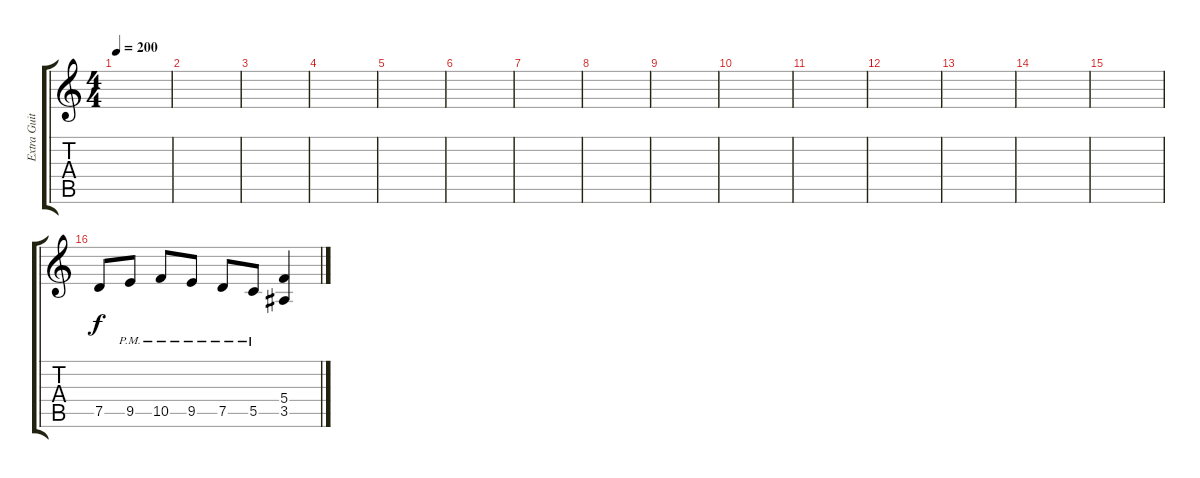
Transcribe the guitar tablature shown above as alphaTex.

\track ("Extra Guitar" "Extra Guit") {instrument distortionguitar}
\staff {score tabs}
\tuning (D4 A3 F3 C3 G2 D2) {hide}
\ts (4 4)
\tempo 200
\clef g2
\ks c
|
|
|
|
|
|
|
|
|
|
|
|
|
|
|
7.5.8 9.5{pm}.8 10.5{pm}.8 9.5{pm}.8 7.5{pm}.8 5.5{pm}.8 (5.4 3.5).4
